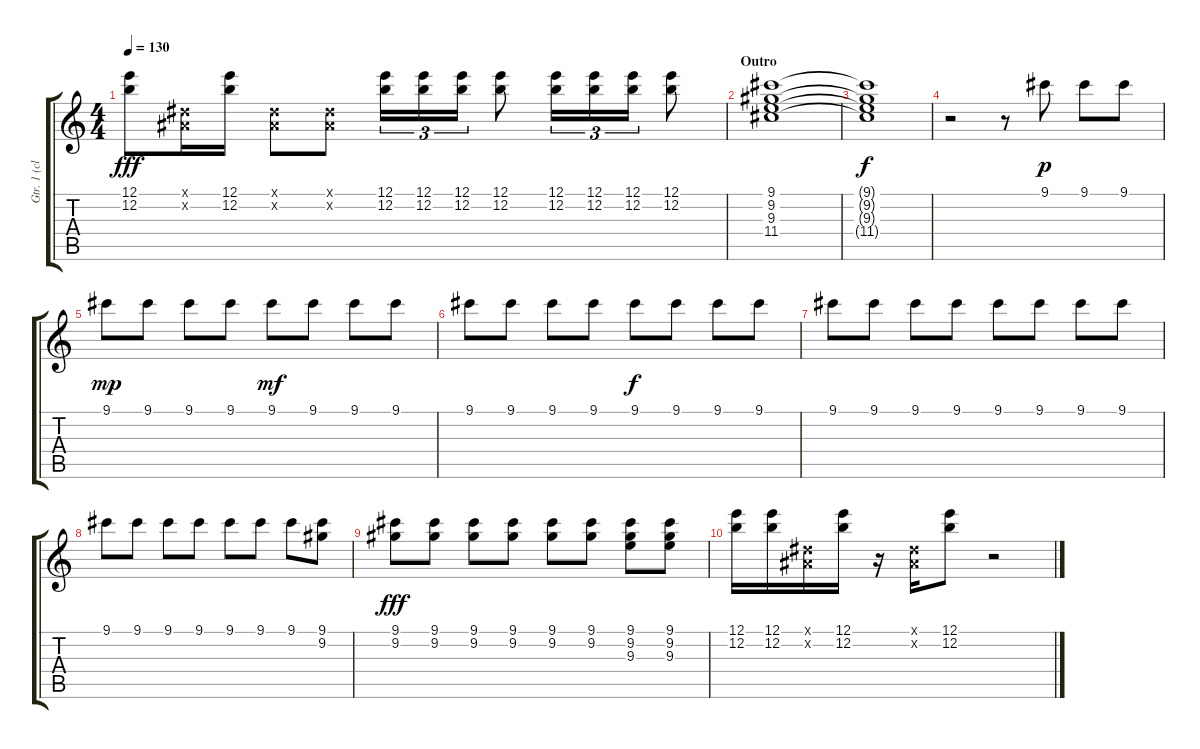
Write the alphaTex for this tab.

\track ("Gtr. 1 (clean)" "Gtr. 1 (cl") {instrument electricguitarclean}
\staff {score tabs}
\tuning (E4 B3 G3 D3 A2 E2) {hide}
\ts (4 4)
\tempo 130
\clef g2
\ks c
(12.1 12.2).8{dy fff} (-1.1{x} -1.2{x}).16 (12.1 12.2).16 (-1.1{x} -1.2{x}).8 (-1.1{x} -1.2{x}).8 (12.1 12.2).16{tu (3 2)} (12.1 12.2).16{tu (3 2)} (12.1 12.2).16{tu (3 2)} (12.1 12.2).8 (12.1 12.2).16{tu (3 2)} (12.1 12.2).16{tu (3 2)} (12.1 12.2).16{tu (3 2)} (12.1 12.2).8 |
\section ("" "Outro")
(9.1 9.2 9.3 11.4).1 |
(9.1{t} 9.2{t} 9.3{t} 11.4{t}).1{dy f} |
r.2 r.8 9.1.8{dy p} 9.1.8 9.1.8 |
9.1.8{dy mp} 9.1.8 9.1.8 9.1.8 9.1.8{dy mf} 9.1.8 9.1.8 9.1.8 |
9.1.8 9.1.8 9.1.8 9.1.8 9.1.8{dy f} 9.1.8 9.1.8 9.1.8 |
9.1.8 9.1.8 9.1.8 9.1.8 9.1.8 9.1.8 9.1.8 9.1.8 |
9.1.8 9.1.8 9.1.8 9.1.8 9.1.8 9.1.8 9.1.8 (9.1 9.2).8 |
(9.1 9.2).8{dy fff} (9.1 9.2).8 (9.1 9.2).8 (9.1 9.2).8 (9.1 9.2).8 (9.1 9.2).8 (9.1 9.2 9.3).8 (9.1 9.2 9.3).8 |
(12.1 12.2).16 (12.1 12.2).16 (-1.1{x} -1.2{x}).16 (12.1 12.2).16 r.16 (-1.1{x} -1.2{x}).16 (12.1 12.2).8 r.2
